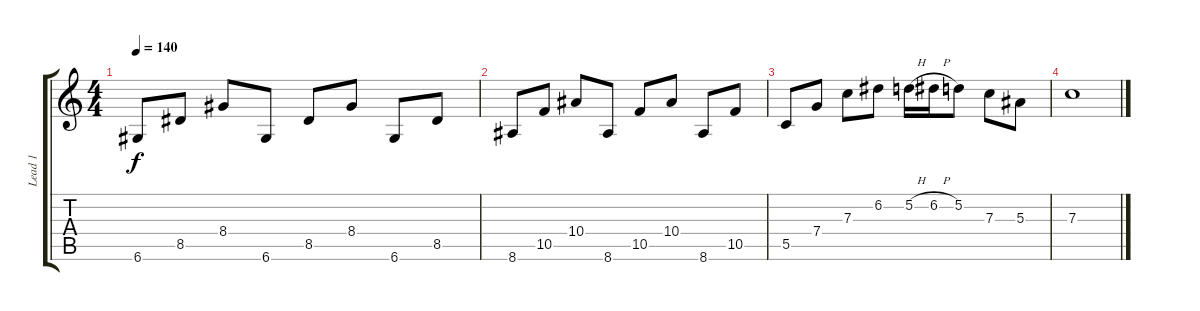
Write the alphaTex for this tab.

\track ("Lead 1" "Lead 1") {instrument acousticguitarsteel}
\staff {score tabs}
\tuning (D4 A3 F3 C3 G2 D2) {hide}
\ts (4 4)
\tempo 140
\clef g2
\ks c
6.6.8{dy f} 8.5.8 8.4.8 6.6.8 8.5.8 8.4.8 6.6.8 8.5.8 |
8.6.8 10.5.8 10.4.8 8.6.8 10.5.8 10.4.8 8.6.8 10.5.8 |
5.5.8 7.4.8 7.3.8 6.2.8 5.2{h}.16 6.2{h}.16 5.2.8 7.3.8 5.3.8 |
7.3.1
